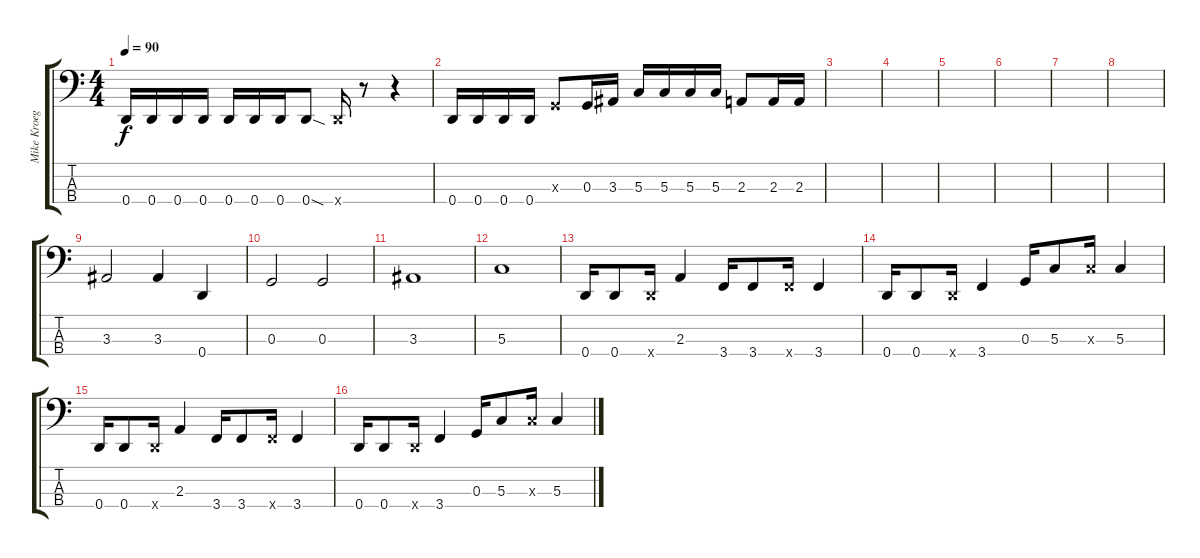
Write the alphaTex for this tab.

\track ("Mike Kroeger (Bass)" "Mike Kroeg") {instrument electricbassfinger}
\staff {score tabs}
\tuning (F2 C2 G1 D1) {hide}
\ts (4 4)
\tempo 90
\clef f4
\ks c
0.4.16{dy f} 0.4.16 0.4.16 0.4.16 0.4.16 0.4.16 0.4.16 0.4{sod}.8 0.4{x}.16 r.8 r.4 |
0.4.16 0.4.16 0.4.16 0.4.16 0.3{x}.8 0.3.16 3.3.16 5.3.16 5.3.16 5.3.16 5.3.16 2.3.8 2.3.16 2.3.16 |
|
|
|
|
|
|
3.3.2 3.3.4 0.4.4 |
0.3.2 0.3.2 |
3.3.1 |
5.3.1 |
0.4.16 0.4.8 0.4{x}.16 2.3.4 3.4.16 3.4.8 3.4{x}.16 3.4.4 |
0.4.16 0.4.8 0.4{x}.16 3.4.4 0.3.16 5.3.8 5.3{x}.16 5.3.4 |
0.4.16 0.4.8 0.4{x}.16 2.3.4 3.4.16 3.4.8 3.4{x}.16 3.4.4 |
0.4.16 0.4.8 0.4{x}.16 3.4.4 0.3.16 5.3.8 5.3{x}.16 5.3.4
